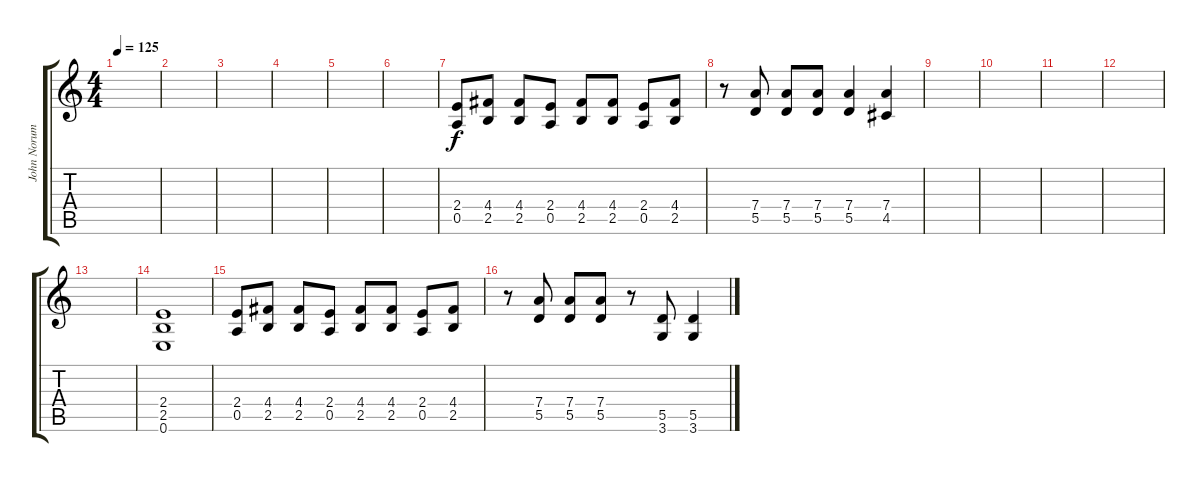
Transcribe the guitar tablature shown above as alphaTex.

\track ("John Norum" "John Norum") {instrument distortionguitar}
\staff {score tabs}
\tuning (E4 B3 G3 D3 A2 E2) {hide}
\ts (4 4)
\tempo 125
\clef g2
\ks c
|
|
|
|
|
|
(2.4 0.5).8 (4.4 2.5).8 (4.4 2.5).8 (2.4 0.5).8 (4.4 2.5).8 (4.4 2.5).8 (2.4 0.5).8 (4.4 2.5).8 |
r.8 (7.4 5.5).8 (7.4 5.5).8 (7.4 5.5).8 (7.4 5.5).4 (7.4 4.5).4 |
|
|
|
|
|
(2.4 2.5 0.6).1 |
(2.4 0.5).8 (4.4 2.5).8 (4.4 2.5).8 (2.4 0.5).8 (4.4 2.5).8 (4.4 2.5).8 (2.4 0.5).8 (4.4 2.5).8 |
r.8 (7.4 5.5).8 (7.4 5.5).8 (7.4 5.5).8 r.8 (5.5 3.6).8 (5.5 3.6).4
